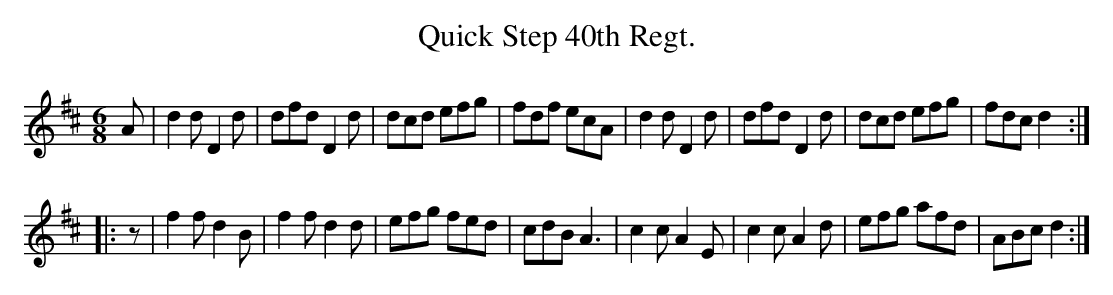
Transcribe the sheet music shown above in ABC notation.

X:1
T:Quick Step 40th Regt.
M:6/8
K:D
A|\
d2d D2d| dfd D2d| dcd efg| fdf ecA|\
d2d D2d| dfd D2d| dcd efg| fdc d2:|
|:z|\
f2f d2B| f2f d2d| efg fed| cdB A3|\
c2c A2E| c2c A2d| efg afd| ABc d2 :|
